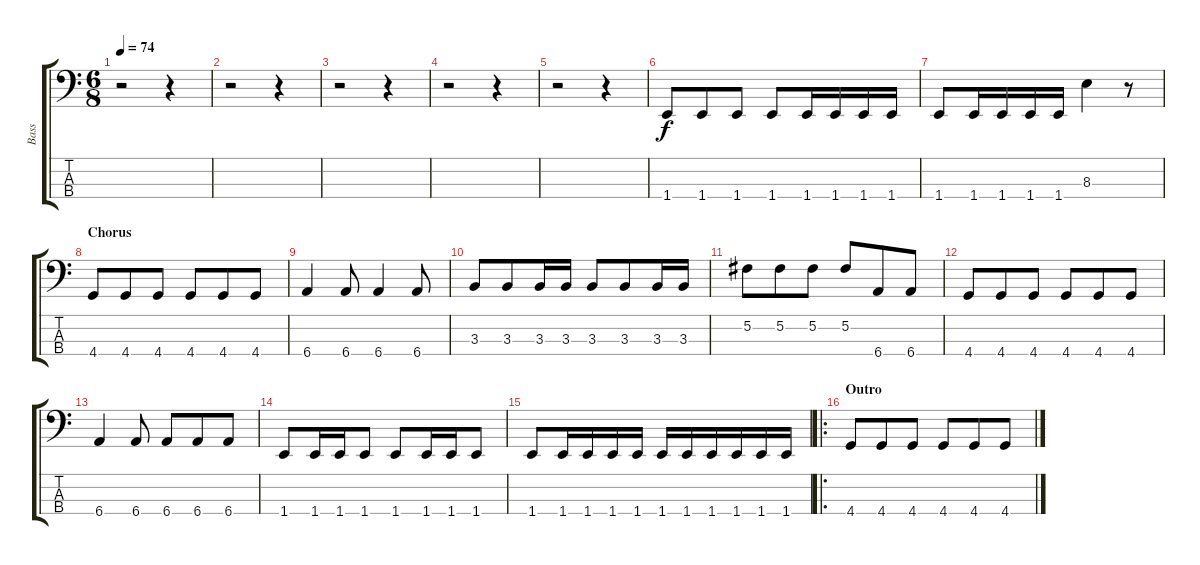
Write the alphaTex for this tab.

\track ("Bass" "Bass") {instrument electricbassfinger}
\staff {score tabs}
\tuning (Gb2 Db2 Ab1 Eb1) {hide}
\ts (6 8)
\tempo 74
\clef f4
\ks c
r.2{dy f} r.4 |
r.2 r.4 |
r.2 r.4 |
r.2 r.4 |
r.2 r.4 |
1.4.8 1.4.8 1.4.8 1.4.8 1.4.16 1.4.16 1.4.16 1.4.16 |
1.4.8 1.4.16 1.4.16 1.4.16 1.4.16 8.3.4 r.8 |
\section ("" "Chorus")
4.4.8 4.4.8 4.4.8 4.4.8 4.4.8 4.4.8 |
6.4.4 6.4.8 6.4.4 6.4.8 |
3.3.8 3.3.8 3.3.16 3.3.16 3.3.8 3.3.8 3.3.16 3.3.16 |
5.2.8 5.2.8 5.2.8 5.2.8 6.4.8 6.4.8 |
4.4.8 4.4.8 4.4.8 4.4.8 4.4.8 4.4.8 |
6.4.4 6.4.8 6.4.8 6.4.8 6.4.8 |
1.4.8 1.4.16 1.4.16 1.4.8 1.4.8 1.4.16 1.4.16 1.4.8 |
1.4.8 1.4.16 1.4.16 1.4.16 1.4.16 1.4.16 1.4.16 1.4.16 1.4.16 1.4.16 1.4.16 |
\ro
\section ("" "Outro")
4.4.8 4.4.8 4.4.8 4.4.8 4.4.8 4.4.8
